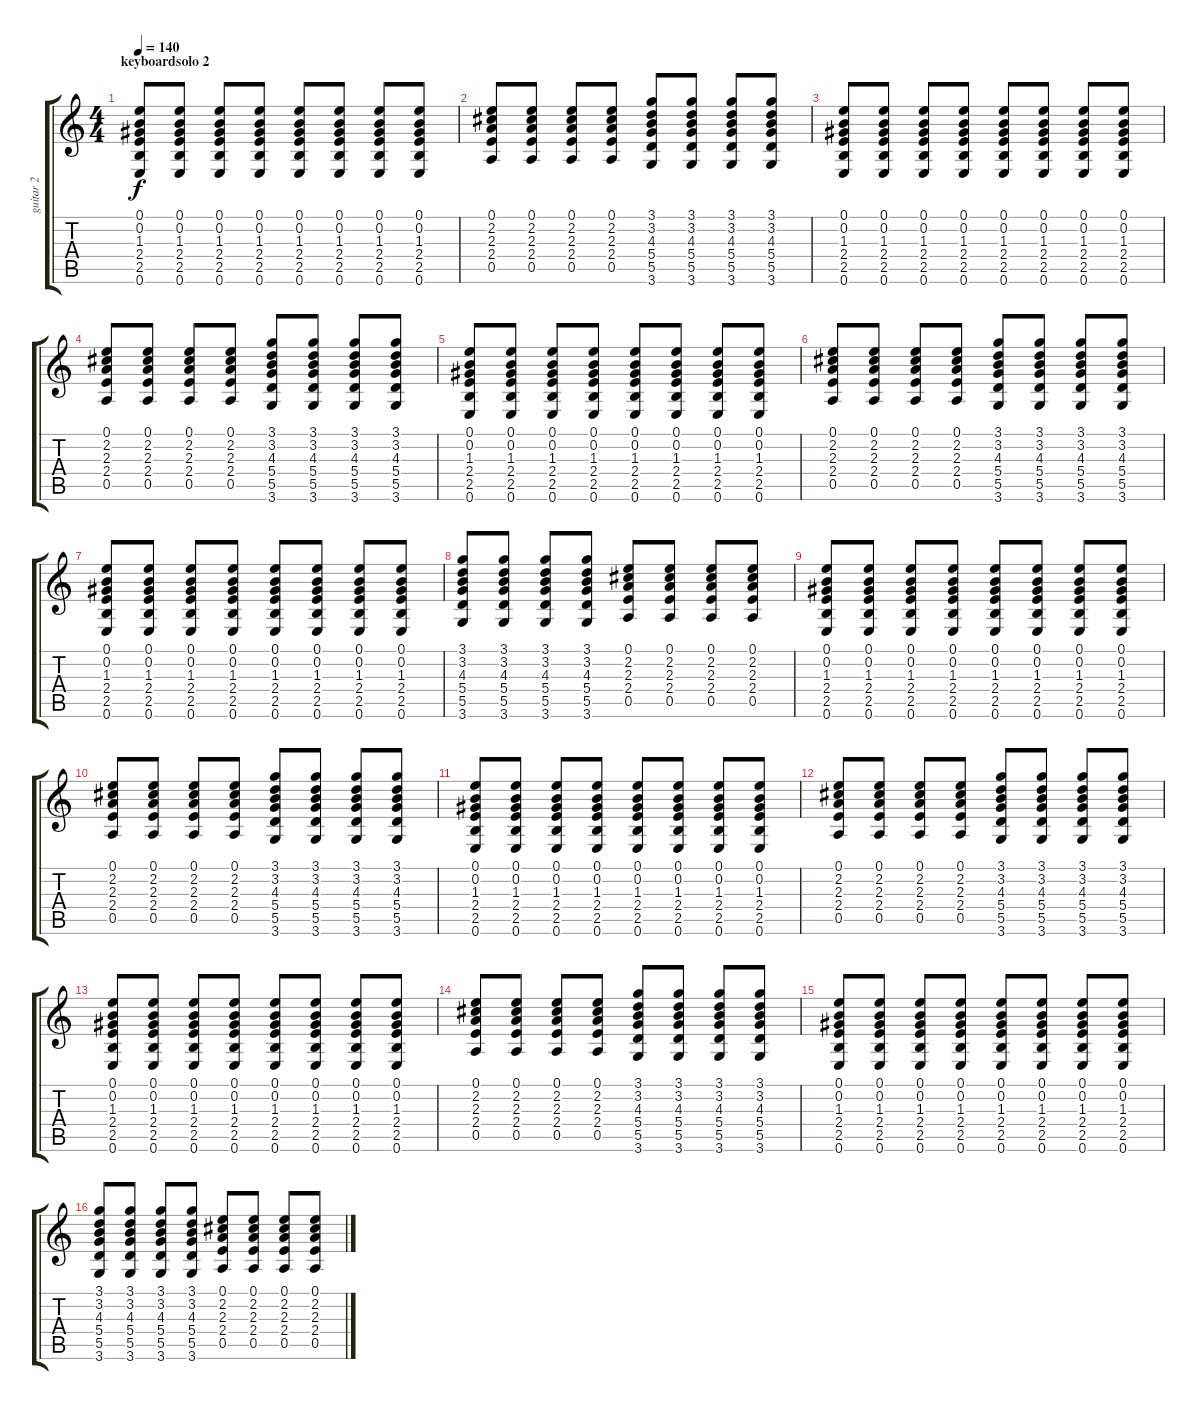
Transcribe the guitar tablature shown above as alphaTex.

\track ("guitar 2" "guitar 2") {instrument distortionguitar}
\staff {score tabs}
\tuning (E4 B3 G3 D3 A2 E2) {hide}
\ts (4 4)
\section ("" "keyboardsolo 2")
\tempo 140
\clef g2
\ks c
(0.1 0.2 1.3 2.4 2.5 0.6).8{dy f} (0.1 0.2 1.3 2.4 2.5 0.6).8 (0.1 0.2 1.3 2.4 2.5 0.6).8 (0.1 0.2 1.3 2.4 2.5 0.6).8 (0.1 0.2 1.3 2.4 2.5 0.6).8 (0.1 0.2 1.3 2.4 2.5 0.6).8 (0.1 0.2 1.3 2.4 2.5 0.6).8 (0.1 0.2 1.3 2.4 2.5 0.6).8 |
(0.1 2.2 2.3 2.4 0.5).8 (0.1 2.2 2.3 2.4 0.5).8 (0.1 2.2 2.3 2.4 0.5).8 (0.1 2.2 2.3 2.4 0.5).8 (3.1 3.2 4.3 5.4 5.5 3.6).8 (3.1 3.2 4.3 5.4 5.5 3.6).8 (3.1 3.2 4.3 5.4 5.5 3.6).8 (3.1 3.2 4.3 5.4 5.5 3.6).8 |
(0.1 0.2 1.3 2.4 2.5 0.6).8 (0.1 0.2 1.3 2.4 2.5 0.6).8 (0.1 0.2 1.3 2.4 2.5 0.6).8 (0.1 0.2 1.3 2.4 2.5 0.6).8 (0.1 0.2 1.3 2.4 2.5 0.6).8 (0.1 0.2 1.3 2.4 2.5 0.6).8 (0.1 0.2 1.3 2.4 2.5 0.6).8 (0.1 0.2 1.3 2.4 2.5 0.6).8 |
(0.1 2.2 2.3 2.4 0.5).8 (0.1 2.2 2.3 2.4 0.5).8 (0.1 2.2 2.3 2.4 0.5).8 (0.1 2.2 2.3 2.4 0.5).8 (3.1 3.2 4.3 5.4 5.5 3.6).8 (3.1 3.2 4.3 5.4 5.5 3.6).8 (3.1 3.2 4.3 5.4 5.5 3.6).8 (3.1 3.2 4.3 5.4 5.5 3.6).8 |
(0.1 0.2 1.3 2.4 2.5 0.6).8 (0.1 0.2 1.3 2.4 2.5 0.6).8 (0.1 0.2 1.3 2.4 2.5 0.6).8 (0.1 0.2 1.3 2.4 2.5 0.6).8 (0.1 0.2 1.3 2.4 2.5 0.6).8 (0.1 0.2 1.3 2.4 2.5 0.6).8 (0.1 0.2 1.3 2.4 2.5 0.6).8 (0.1 0.2 1.3 2.4 2.5 0.6).8 |
(0.1 2.2 2.3 2.4 0.5).8 (0.1 2.2 2.3 2.4 0.5).8 (0.1 2.2 2.3 2.4 0.5).8 (0.1 2.2 2.3 2.4 0.5).8 (3.1 3.2 4.3 5.4 5.5 3.6).8 (3.1 3.2 4.3 5.4 5.5 3.6).8 (3.1 3.2 4.3 5.4 5.5 3.6).8 (3.1 3.2 4.3 5.4 5.5 3.6).8 |
(0.1 0.2 1.3 2.4 2.5 0.6).8 (0.1 0.2 1.3 2.4 2.5 0.6).8 (0.1 0.2 1.3 2.4 2.5 0.6).8 (0.1 0.2 1.3 2.4 2.5 0.6).8 (0.1 0.2 1.3 2.4 2.5 0.6).8 (0.1 0.2 1.3 2.4 2.5 0.6).8 (0.1 0.2 1.3 2.4 2.5 0.6).8 (0.1 0.2 1.3 2.4 2.5 0.6).8 |
(3.1 3.2 4.3 5.4 5.5 3.6).8 (3.1 3.2 4.3 5.4 5.5 3.6).8 (3.1 3.2 4.3 5.4 5.5 3.6).8 (3.1 3.2 4.3 5.4 5.5 3.6).8 (0.1 2.2 2.3 2.4 0.5).8 (0.1 2.2 2.3 2.4 0.5).8 (0.1 2.2 2.3 2.4 0.5).8 (0.1 2.2 2.3 2.4 0.5).8 |
(0.1 0.2 1.3 2.4 2.5 0.6).8 (0.1 0.2 1.3 2.4 2.5 0.6).8 (0.1 0.2 1.3 2.4 2.5 0.6).8 (0.1 0.2 1.3 2.4 2.5 0.6).8 (0.1 0.2 1.3 2.4 2.5 0.6).8 (0.1 0.2 1.3 2.4 2.5 0.6).8 (0.1 0.2 1.3 2.4 2.5 0.6).8 (0.1 0.2 1.3 2.4 2.5 0.6).8 |
(0.1 2.2 2.3 2.4 0.5).8 (0.1 2.2 2.3 2.4 0.5).8 (0.1 2.2 2.3 2.4 0.5).8 (0.1 2.2 2.3 2.4 0.5).8 (3.1 3.2 4.3 5.4 5.5 3.6).8 (3.1 3.2 4.3 5.4 5.5 3.6).8 (3.1 3.2 4.3 5.4 5.5 3.6).8 (3.1 3.2 4.3 5.4 5.5 3.6).8 |
(0.1 0.2 1.3 2.4 2.5 0.6).8 (0.1 0.2 1.3 2.4 2.5 0.6).8 (0.1 0.2 1.3 2.4 2.5 0.6).8 (0.1 0.2 1.3 2.4 2.5 0.6).8 (0.1 0.2 1.3 2.4 2.5 0.6).8 (0.1 0.2 1.3 2.4 2.5 0.6).8 (0.1 0.2 1.3 2.4 2.5 0.6).8 (0.1 0.2 1.3 2.4 2.5 0.6).8 |
(0.1 2.2 2.3 2.4 0.5).8 (0.1 2.2 2.3 2.4 0.5).8 (0.1 2.2 2.3 2.4 0.5).8 (0.1 2.2 2.3 2.4 0.5).8 (3.1 3.2 4.3 5.4 5.5 3.6).8 (3.1 3.2 4.3 5.4 5.5 3.6).8 (3.1 3.2 4.3 5.4 5.5 3.6).8 (3.1 3.2 4.3 5.4 5.5 3.6).8 |
(0.1 0.2 1.3 2.4 2.5 0.6).8 (0.1 0.2 1.3 2.4 2.5 0.6).8 (0.1 0.2 1.3 2.4 2.5 0.6).8 (0.1 0.2 1.3 2.4 2.5 0.6).8 (0.1 0.2 1.3 2.4 2.5 0.6).8 (0.1 0.2 1.3 2.4 2.5 0.6).8 (0.1 0.2 1.3 2.4 2.5 0.6).8 (0.1 0.2 1.3 2.4 2.5 0.6).8 |
(0.1 2.2 2.3 2.4 0.5).8 (0.1 2.2 2.3 2.4 0.5).8 (0.1 2.2 2.3 2.4 0.5).8 (0.1 2.2 2.3 2.4 0.5).8 (3.1 3.2 4.3 5.4 5.5 3.6).8 (3.1 3.2 4.3 5.4 5.5 3.6).8 (3.1 3.2 4.3 5.4 5.5 3.6).8 (3.1 3.2 4.3 5.4 5.5 3.6).8 |
(0.1 0.2 1.3 2.4 2.5 0.6).8 (0.1 0.2 1.3 2.4 2.5 0.6).8 (0.1 0.2 1.3 2.4 2.5 0.6).8 (0.1 0.2 1.3 2.4 2.5 0.6).8 (0.1 0.2 1.3 2.4 2.5 0.6).8 (0.1 0.2 1.3 2.4 2.5 0.6).8 (0.1 0.2 1.3 2.4 2.5 0.6).8 (0.1 0.2 1.3 2.4 2.5 0.6).8 |
(3.1 3.2 4.3 5.4 5.5 3.6).8 (3.1 3.2 4.3 5.4 5.5 3.6).8 (3.1 3.2 4.3 5.4 5.5 3.6).8 (3.1 3.2 4.3 5.4 5.5 3.6).8 (0.1 2.2 2.3 2.4 0.5).8 (0.1 2.2 2.3 2.4 0.5).8 (0.1 2.2 2.3 2.4 0.5).8 (0.1 2.2 2.3 2.4 0.5).8
